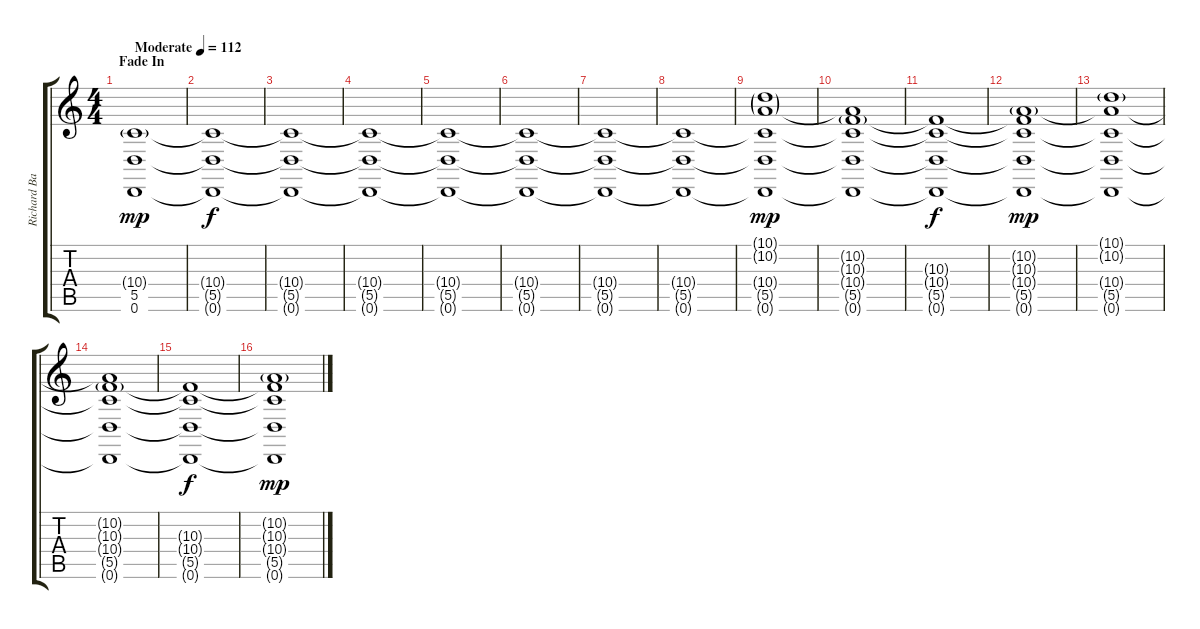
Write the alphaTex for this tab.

\track ("Richard Barbieri - Ambient" "Richard Ba") {instrument pad2warm}
\staff {score tabs}
\tuning (E4 B3 G3 D3 A2 D2) {hide}
\ts (4 4)
\section ("" "Fade In")
\tempo (112 "Moderate")
\clef g2
\ks c
(10.4{g} 5.5 0.6).1{dy mp instrument pad2warm} |
(10.4{t} 5.5{t} 0.6{t}).1{dy f volume 5} |
(10.4{t} 5.5{t} 0.6{t}).1 |
(10.4{t} 5.5{t} 0.6{t}).1 |
(10.4{t} 5.5{t} 0.6{t}).1{volume 10} |
(10.4{t} 5.5{t} 0.6{t}).1 |
(10.4{t} 5.5{t} 0.6{t}).1 |
(10.4{t} 5.5{t} 0.6{t}).1 |
(10.1{g} 10.2{g} 10.4{t} 5.5{t} 0.6{t}).1{dy mp} |
(10.2{t} 10.3{g} 10.4{t} 5.5{t} 0.6{t}).1 |
(10.3{t} 10.4{t} 5.5{t} 0.6{t}).1{dy f} |
(10.2{g} 10.3{t} 10.4{t} 5.5{t} 0.6{t}).1{dy mp} |
(10.1{g} 10.2{t} 10.4{t} 5.5{t} 0.6{t}).1 |
(10.2{t} 10.3{g} 10.4{t} 5.5{t} 0.6{t}).1 |
(10.3{t} 10.4{t} 5.5{t} 0.6{t}).1{dy f} |
(10.2{g} 10.3{t} 10.4{t} 5.5{t} 0.6{t}).1{dy mp volume 0}
